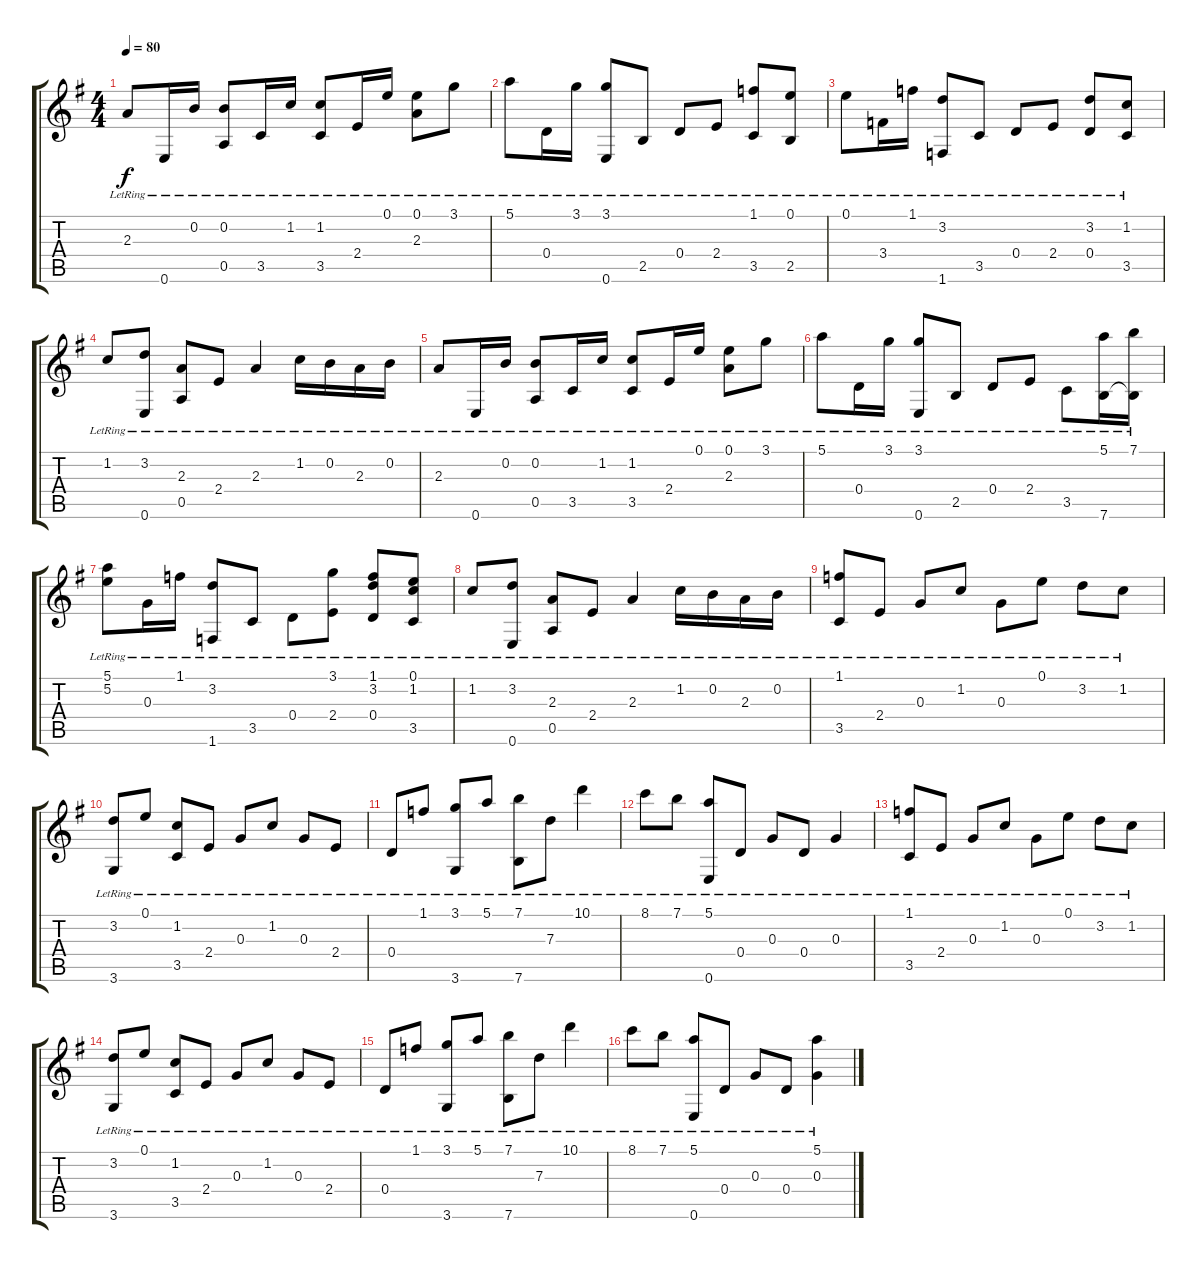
\track "" {instrument acousticguitarsteel}
\staff {score tabs}
\tuning (E4 B3 G3 D3 A2 E2) {hide}
\ts (4 4)
\tempo 80
\clef g2
\ks g
2.3{lr}.8{dy f} 0.6{lr}.16 0.2{lr}.16 (0.2{lr} 0.5{lr}).8 3.5{lr}.16 1.2{lr}.16 (1.2{lr} 3.5{lr}).8 2.4{lr}.16 0.1{lr}.16 (0.1{lr} 2.3{lr}).8 3.1{lr}.8 |
5.1{lr}.8 0.4{lr}.16 3.1{lr}.16 (3.1{lr} 0.6{lr}).8 2.5{lr}.8 0.4{lr}.8 2.4{lr}.8 (1.1{lr} 3.5{lr}).8 (0.1{lr} 2.5{lr}).8 |
0.1{lr}.8 3.4{lr}.16 1.1{lr}.16 (3.2{lr} 1.6{lr}).8 3.5{lr}.8 0.4{lr}.8 2.4{lr}.8 (3.2{lr} 0.4{lr}).8 (1.2{lr} 3.5{lr}).8 |
1.2{lr}.8 (3.2{lr} 0.6{lr}).8 (2.3{lr} 0.5{lr}).8 2.4{lr}.8 2.3{lr}.4 1.2{lr}.16 0.2{lr}.16 2.3{lr}.16 0.2{lr}.16 |
2.3{lr}.8 0.6{lr}.16 0.2{lr}.16 (0.2{lr} 0.5{lr}).8 3.5{lr}.16 1.2{lr}.16 (1.2{lr} 3.5{lr}).8 2.4{lr}.16 0.1{lr}.16 (0.1{lr} 2.3{lr}).8 3.1{lr}.8 |
5.1{lr}.8 0.4{lr}.16 3.1{lr}.16 (3.1{lr} 0.6{lr}).8 2.5{lr}.8 0.4{lr}.8 2.4{lr}.8 3.5{lr}.8 (5.1{lr} 7.6{lr}).16 (7.1{lr} 7.6{t}).16 |
(5.1{lr} 5.2{lr}).8 0.3{lr}.16 1.1{lr}.16 (3.2{lr} 1.6{lr}).8 3.5{lr}.8 0.4{lr}.8 (3.1{lr} 2.4{lr}).8 (1.1{lr} 3.2{lr} 0.4{lr}).8 (0.1{lr} 1.2{lr} 3.5{lr}).8 |
1.2{lr}.8 (3.2{lr} 0.6{lr}).8 (2.3{lr} 0.5{lr}).8 2.4{lr}.8 2.3{lr}.4 1.2{lr}.16 0.2{lr}.16 2.3{lr}.16 0.2{lr}.16 |
(1.1{lr} 3.5{lr}).8 2.4{lr}.8 0.3{lr}.8 1.2{lr}.8 0.3{lr}.8 0.1{lr}.8 3.2{lr}.8 1.2{lr}.8 |
(3.2{lr} 3.6{lr}).8 0.1{lr}.8 (1.2{lr} 3.5{lr}).8 2.4{lr}.8 0.3{lr}.8 1.2{lr}.8 0.3{lr}.8 2.4{lr}.8 |
0.4{lr}.8 1.1{lr}.8 (3.1{lr} 3.6{lr}).8 5.1{lr}.8 (7.1{lr} 7.6{lr}).8 7.3{lr}.8 10.1{lr}.4 |
8.1{lr}.8 7.1{lr}.8 (5.1{lr} 0.6{lr}).8 0.4{lr}.8 0.3{lr}.8 0.4{lr}.8 0.3{lr}.4 |
(1.1{lr} 3.5{lr}).8 2.4{lr}.8 0.3{lr}.8 1.2{lr}.8 0.3{lr}.8 0.1{lr}.8 3.2{lr}.8 1.2{lr}.8 |
(3.2{lr} 3.6{lr}).8 0.1{lr}.8 (1.2{lr} 3.5{lr}).8 2.4{lr}.8 0.3{lr}.8 1.2{lr}.8 0.3{lr}.8 2.4{lr}.8 |
0.4{lr}.8 1.1{lr}.8 (3.1{lr} 3.6{lr}).8 5.1{lr}.8 (7.1{lr} 7.6{lr}).8 7.3{lr}.8 10.1{lr}.4 |
8.1{lr}.8 7.1{lr}.8 (5.1{lr} 0.6{lr}).8 0.4{lr}.8 0.3{lr}.8 0.4{lr}.8 (5.1{lr} 0.3{lr}).4
